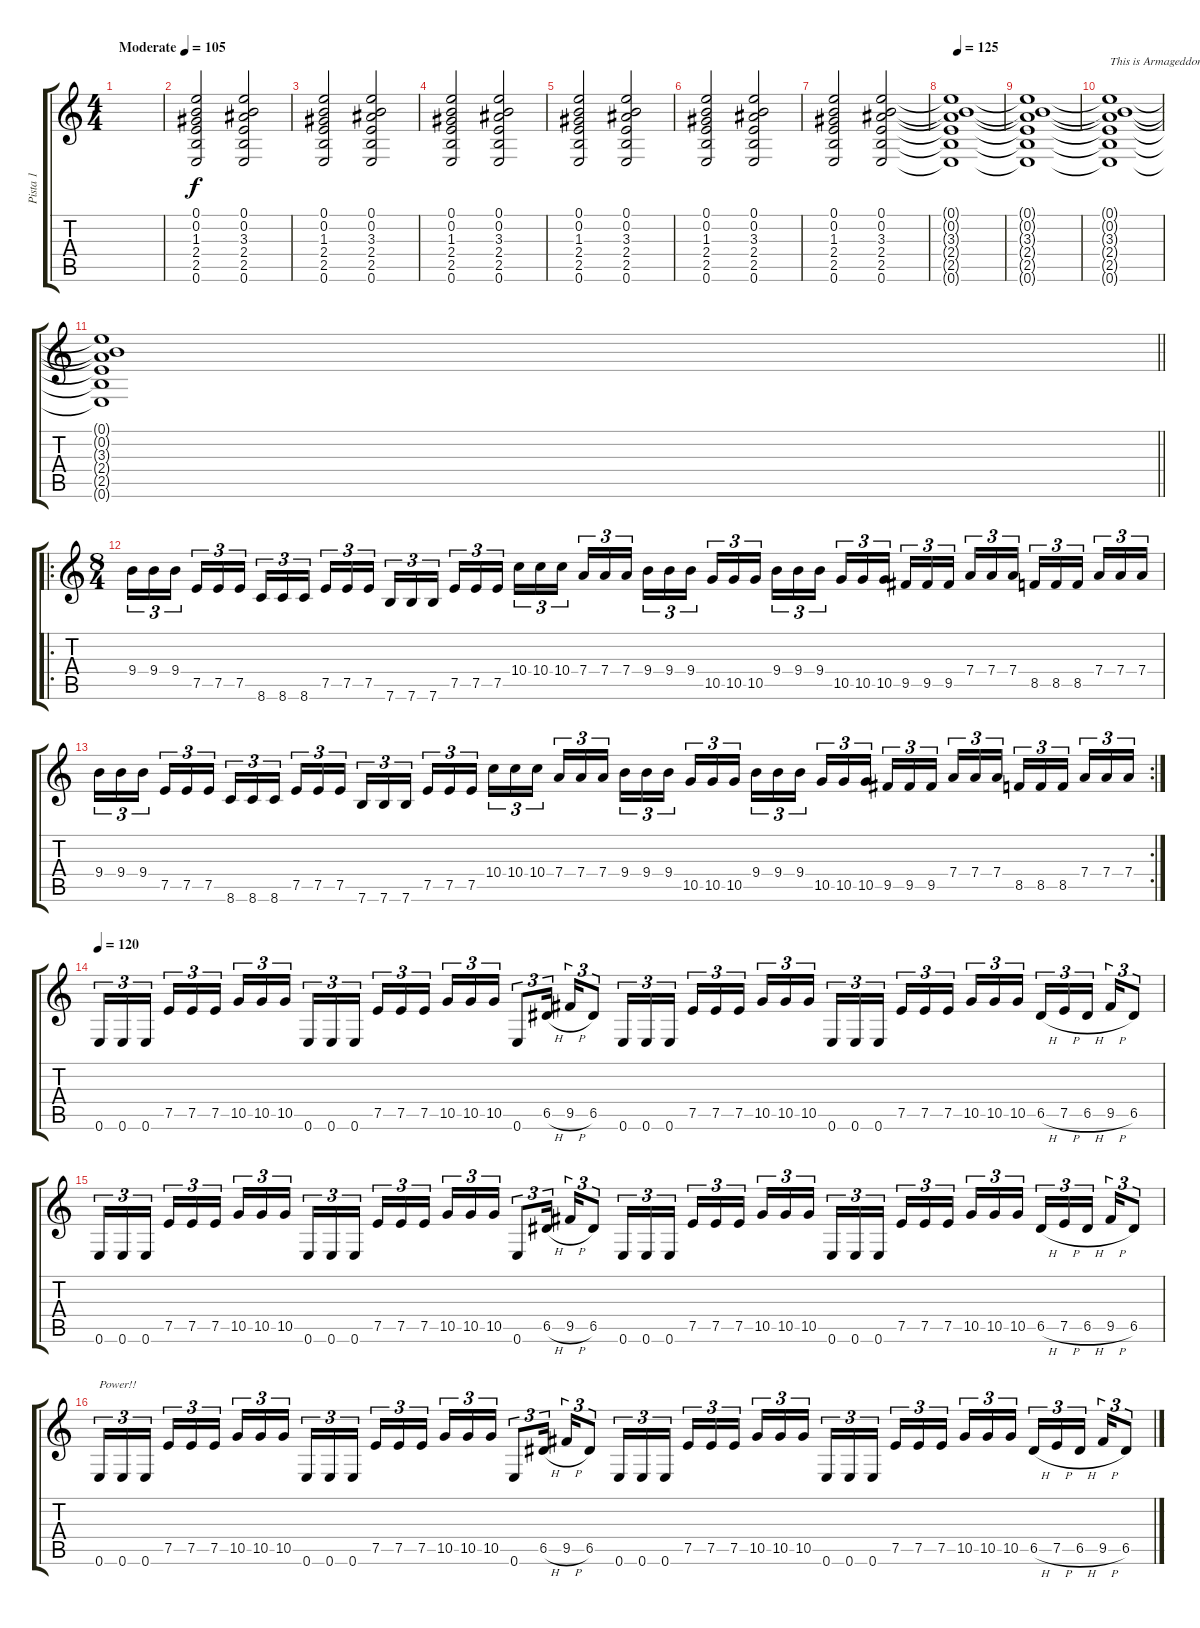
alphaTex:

\track ("Pista 1" "Pista 1") {instrument distortionguitar}
\staff {score tabs}
\tuning (E4 B3 G3 D3 A2 E2) {hide}
\ts (4 4)
\tempo (105 "Moderate")
\clef g2
\ks c
|
(0.1 0.2 1.3 2.4 2.5 0.6).2 (0.1 0.2 3.3 2.4 2.5 0.6).2 |
(0.1 0.2 1.3 2.4 2.5 0.6).2 (0.1 0.2 3.3 2.4 2.5 0.6).2 |
(0.1 0.2 1.3 2.4 2.5 0.6).2 (0.1 0.2 3.3 2.4 2.5 0.6).2 |
(0.1 0.2 1.3 2.4 2.5 0.6).2 (0.1 0.2 3.3 2.4 2.5 0.6).2 |
(0.1 0.2 1.3 2.4 2.5 0.6).2 (0.1 0.2 3.3 2.4 2.5 0.6).2 |
(0.1 0.2 1.3 2.4 2.5 0.6).2 (0.1 0.2 3.3 2.4 2.5 0.6).2 |
\tempo 125
(0.1{t} 0.2{t} 3.3{t} 2.4{t} 2.5{t} 0.6{t}).1 |
(0.1{t} 0.2{t} 3.3{t} 2.4{t} 2.5{t} 0.6{t}).1 |
(0.1{t} 0.2{t} 3.3{t} 2.4{t} 2.5{t} 0.6{t}).1{txt "This is Armageddon!!!!!!!"} |
\barLineRight lightlight
(0.1{t} 0.2{t} 3.3{t} 2.4{t} 2.5{t} 0.6{t}).1 |
\ro
\ts (8 4)
9.4.16{tu (3 2)} 9.4.16{tu (3 2)} 9.4.16{tu (3 2) beam splitsecondary} 7.5.16{tu (3 2)} 7.5.16{tu (3 2)} 7.5.16{tu (3 2)} 8.6.16{tu (3 2)} 8.6.16{tu (3 2)} 8.6.16{tu (3 2) beam splitsecondary} 7.5.16{tu (3 2)} 7.5.16{tu (3 2)} 7.5.16{tu (3 2)} 7.6.16{tu (3 2)} 7.6.16{tu (3 2)} 7.6.16{tu (3 2) beam splitsecondary} 7.5.16{tu (3 2)} 7.5.16{tu (3 2)} 7.5.16{tu (3 2)} 10.4.16{tu (3 2)} 10.4.16{tu (3 2)} 10.4.16{tu (3 2) beam splitsecondary} 7.4.16{tu (3 2)} 7.4.16{tu (3 2)} 7.4.16{tu (3 2)} 9.4.16{tu (3 2)} 9.4.16{tu (3 2)} 9.4.16{tu (3 2) beam splitsecondary} 10.5.16{tu (3 2)} 10.5.16{tu (3 2)} 10.5.16{tu (3 2)} 9.4.16{tu (3 2)} 9.4.16{tu (3 2)} 9.4.16{tu (3 2) beam splitsecondary} 10.5.16{tu (3 2)} 10.5.16{tu (3 2)} 10.5.16{tu (3 2)} 9.5.16{tu (3 2)} 9.5.16{tu (3 2)} 9.5.16{tu (3 2) beam splitsecondary} 7.4.16{tu (3 2)} 7.4.16{tu (3 2)} 7.4.16{tu (3 2)} 8.5.16{tu (3 2)} 8.5.16{tu (3 2)} 8.5.16{tu (3 2) beam splitsecondary} 7.4.16{tu (3 2)} 7.4.16{tu (3 2)} 7.4.16{tu (3 2)} |
\rc 2
9.4.16{tu (3 2)} 9.4.16{tu (3 2)} 9.4.16{tu (3 2) beam splitsecondary} 7.5.16{tu (3 2)} 7.5.16{tu (3 2)} 7.5.16{tu (3 2)} 8.6.16{tu (3 2)} 8.6.16{tu (3 2)} 8.6.16{tu (3 2) beam splitsecondary} 7.5.16{tu (3 2)} 7.5.16{tu (3 2)} 7.5.16{tu (3 2)} 7.6.16{tu (3 2)} 7.6.16{tu (3 2)} 7.6.16{tu (3 2) beam splitsecondary} 7.5.16{tu (3 2)} 7.5.16{tu (3 2)} 7.5.16{tu (3 2)} 10.4.16{tu (3 2)} 10.4.16{tu (3 2)} 10.4.16{tu (3 2) beam splitsecondary} 7.4.16{tu (3 2)} 7.4.16{tu (3 2)} 7.4.16{tu (3 2)} 9.4.16{tu (3 2)} 9.4.16{tu (3 2)} 9.4.16{tu (3 2) beam splitsecondary} 10.5.16{tu (3 2)} 10.5.16{tu (3 2)} 10.5.16{tu (3 2)} 9.4.16{tu (3 2)} 9.4.16{tu (3 2)} 9.4.16{tu (3 2) beam splitsecondary} 10.5.16{tu (3 2)} 10.5.16{tu (3 2)} 10.5.16{tu (3 2)} 9.5.16{tu (3 2)} 9.5.16{tu (3 2)} 9.5.16{tu (3 2) beam splitsecondary} 7.4.16{tu (3 2)} 7.4.16{tu (3 2)} 7.4.16{tu (3 2)} 8.5.16{tu (3 2)} 8.5.16{tu (3 2)} 8.5.16{tu (3 2) beam splitsecondary} 7.4.16{tu (3 2)} 7.4.16{tu (3 2)} 7.4.16{tu (3 2)} |
\tempo 120
0.6.16{tu (3 2)} 0.6.16{tu (3 2)} 0.6.16{tu (3 2) beam splitsecondary} 7.5.16{tu (3 2)} 7.5.16{tu (3 2)} 7.5.16{tu (3 2)} 10.5.16{tu (3 2)} 10.5.16{tu (3 2)} 10.5.16{tu (3 2) beam splitsecondary} 0.6.16{tu (3 2)} 0.6.16{tu (3 2)} 0.6.16{tu (3 2)} 7.5.16{tu (3 2)} 7.5.16{tu (3 2)} 7.5.16{tu (3 2) beam splitsecondary} 10.5.16{tu (3 2)} 10.5.16{tu (3 2)} 10.5.16{tu (3 2)} 0.6.8{tu (3 2)} 6.5{h}.16{tu (3 2) beam splitsecondary} 9.5{h}.16{tu (3 2)} 6.5.8{tu (3 2)} 0.6.16{tu (3 2)} 0.6.16{tu (3 2)} 0.6.16{tu (3 2) beam splitsecondary} 7.5.16{tu (3 2)} 7.5.16{tu (3 2)} 7.5.16{tu (3 2)} 10.5.16{tu (3 2)} 10.5.16{tu (3 2)} 10.5.16{tu (3 2) beam splitsecondary} 0.6.16{tu (3 2)} 0.6.16{tu (3 2)} 0.6.16{tu (3 2)} 7.5.16{tu (3 2)} 7.5.16{tu (3 2)} 7.5.16{tu (3 2) beam splitsecondary} 10.5.16{tu (3 2)} 10.5.16{tu (3 2)} 10.5.16{tu (3 2)} 6.5{h}.16{tu (3 2)} 7.5{h}.16{tu (3 2)} 6.5{h}.16{tu (3 2) beam splitsecondary} 9.5{h}.16{tu (3 2)} 6.5.8{tu (3 2)} |
0.6.16{tu (3 2)} 0.6.16{tu (3 2)} 0.6.16{tu (3 2) beam splitsecondary} 7.5.16{tu (3 2)} 7.5.16{tu (3 2)} 7.5.16{tu (3 2)} 10.5.16{tu (3 2)} 10.5.16{tu (3 2)} 10.5.16{tu (3 2) beam splitsecondary} 0.6.16{tu (3 2)} 0.6.16{tu (3 2)} 0.6.16{tu (3 2)} 7.5.16{tu (3 2)} 7.5.16{tu (3 2)} 7.5.16{tu (3 2) beam splitsecondary} 10.5.16{tu (3 2)} 10.5.16{tu (3 2)} 10.5.16{tu (3 2)} 0.6.8{tu (3 2)} 6.5{h}.16{tu (3 2) beam splitsecondary} 9.5{h}.16{tu (3 2)} 6.5.8{tu (3 2)} 0.6.16{tu (3 2)} 0.6.16{tu (3 2)} 0.6.16{tu (3 2) beam splitsecondary} 7.5.16{tu (3 2)} 7.5.16{tu (3 2)} 7.5.16{tu (3 2)} 10.5.16{tu (3 2)} 10.5.16{tu (3 2)} 10.5.16{tu (3 2) beam splitsecondary} 0.6.16{tu (3 2)} 0.6.16{tu (3 2)} 0.6.16{tu (3 2)} 7.5.16{tu (3 2)} 7.5.16{tu (3 2)} 7.5.16{tu (3 2) beam splitsecondary} 10.5.16{tu (3 2)} 10.5.16{tu (3 2)} 10.5.16{tu (3 2)} 6.5{h}.16{tu (3 2)} 7.5{h}.16{tu (3 2)} 6.5{h}.16{tu (3 2) beam splitsecondary} 9.5{h}.16{tu (3 2)} 6.5.8{tu (3 2)} |
0.6.16{tu (3 2) txt "Power!!"} 0.6.16{tu (3 2)} 0.6.16{tu (3 2) beam splitsecondary} 7.5.16{tu (3 2)} 7.5.16{tu (3 2)} 7.5.16{tu (3 2)} 10.5.16{tu (3 2)} 10.5.16{tu (3 2)} 10.5.16{tu (3 2) beam splitsecondary} 0.6.16{tu (3 2)} 0.6.16{tu (3 2)} 0.6.16{tu (3 2)} 7.5.16{tu (3 2)} 7.5.16{tu (3 2)} 7.5.16{tu (3 2) beam splitsecondary} 10.5.16{tu (3 2)} 10.5.16{tu (3 2)} 10.5.16{tu (3 2)} 0.6.8{tu (3 2)} 6.5{h}.16{tu (3 2) beam splitsecondary} 9.5{h}.16{tu (3 2)} 6.5.8{tu (3 2)} 0.6.16{tu (3 2)} 0.6.16{tu (3 2)} 0.6.16{tu (3 2) beam splitsecondary} 7.5.16{tu (3 2)} 7.5.16{tu (3 2)} 7.5.16{tu (3 2)} 10.5.16{tu (3 2)} 10.5.16{tu (3 2)} 10.5.16{tu (3 2) beam splitsecondary} 0.6.16{tu (3 2)} 0.6.16{tu (3 2)} 0.6.16{tu (3 2)} 7.5.16{tu (3 2)} 7.5.16{tu (3 2)} 7.5.16{tu (3 2) beam splitsecondary} 10.5.16{tu (3 2)} 10.5.16{tu (3 2)} 10.5.16{tu (3 2)} 6.5{h}.16{tu (3 2)} 7.5{h}.16{tu (3 2)} 6.5{h}.16{tu (3 2) beam splitsecondary} 9.5{h}.16{tu (3 2)} 6.5.8{tu (3 2)}
